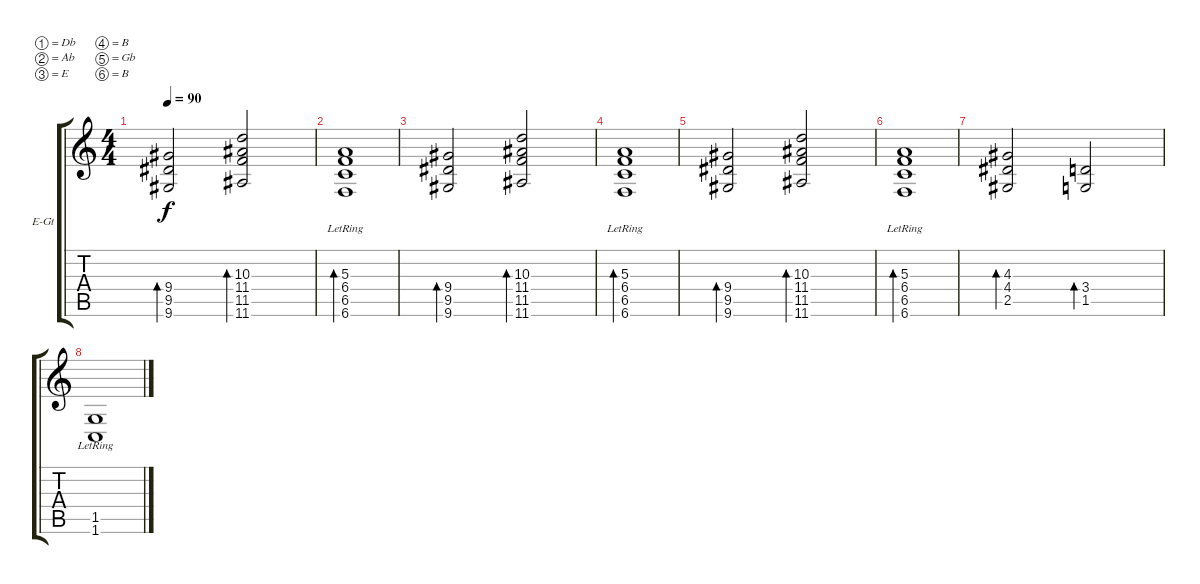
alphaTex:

\bracketExtendMode groupsimilarinstruments
\firstSystemTrackNameOrientation horizontal
\otherSystemsTrackNameOrientation horizontal
\track ("[GANG]" "E-Gt") {instrument distortionguitar}
\staff {score tabs}
\tuning (Db4 Ab3 E3 B2 Gb2 B1)
\ts (4 4)
\beaming (8 2 2 2 2)
\tempo 90
\clef g2
\ks c
(9.4 9.5 9.6).2{bd 120 dy f instrument distortionguitar} (10.3 11.4 11.5 11.6).2{bd 120} |
(5.3 6.4{lr} 6.5 6.6).1{bd 120} |
(9.4 9.5 9.6).2{bd 120} (10.3 11.4 11.5 11.6).2{bd 120} |
(5.3 6.4{lr} 6.5 6.6).1{bd 120} |
(9.4 9.5 9.6).2{bd 120} (10.3 11.4 11.5 11.6).2{bd 120} |
(5.3 6.4{lr} 6.5 6.6).1{bd 120} |
(4.3 4.4 2.5).2{bd 120} (3.4 1.5).2{bd 120} |
(1.5{lr} 1.6{lr}).1
